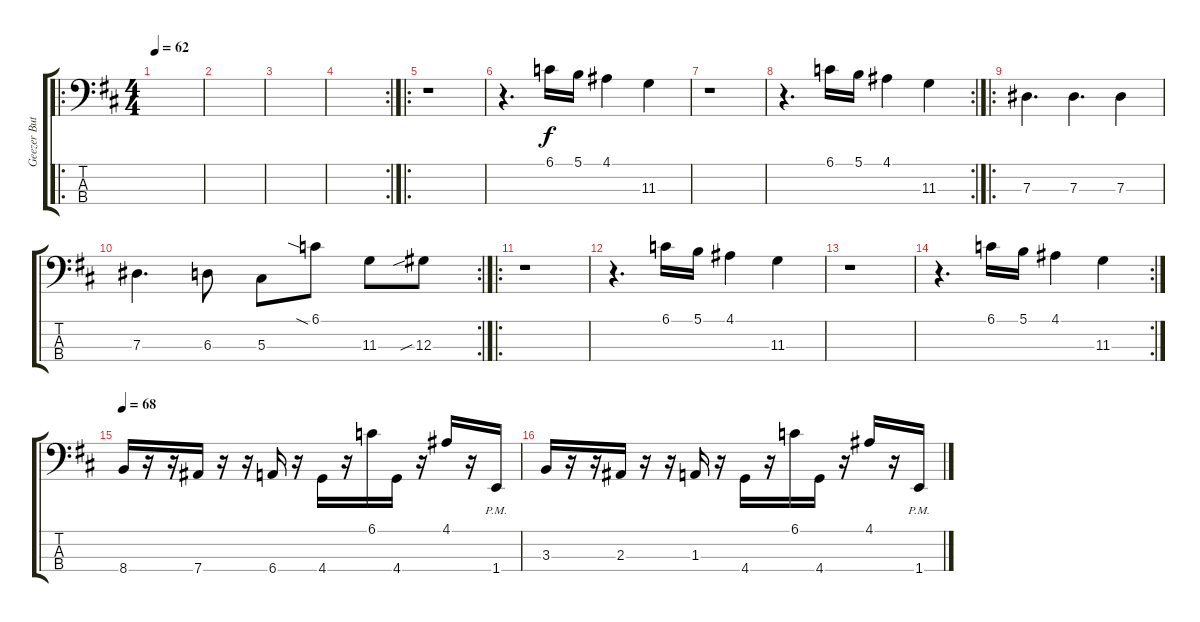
\track ("Geezer Butler" "Geezer But") {instrument electricbasspick}
\staff {score tabs}
\tuning (Gb2 Db2 Ab1 Eb1) {hide}
\ro
\ts (4 4)
\tempo 62
\clef f4
\ks d
|
|
|
\rc 2
|
\ro
r.1 |
r.4{d} 6.1.16 5.1.16 4.1.4 11.3.4 |
r.1 |
\rc 2
r.4{d} 6.1.16 5.1.16 4.1.4 11.3.4 |
\ro
7.3.4{d} 7.3.4{d} 7.3.4 |
\rc 2
7.3.4{d} 6.3.8 5.3.8 6.1{sia}.8 11.3.8 12.3{sib}.8 |
\ro
r.1 |
r.4{d} 6.1.16 5.1.16 4.1.4 11.3.4 |
r.1 |
\rc 2
r.4{d} 6.1.16 5.1.16 4.1.4 11.3.4 |
\tempo 68
8.4.16 r.16 r.16 7.4.16 r.16 r.16 6.4.16 r.16 4.4.16 r.16 6.1.16 4.4.16 r.16 4.1.16 r.16 1.4{pm}.16 |
3.3.16 r.16 r.16 2.3.16 r.16 r.16 1.3.16 r.16 4.4.16 r.16 6.1.16 4.4.16 r.16 4.1.16 r.16 1.4{pm}.16
